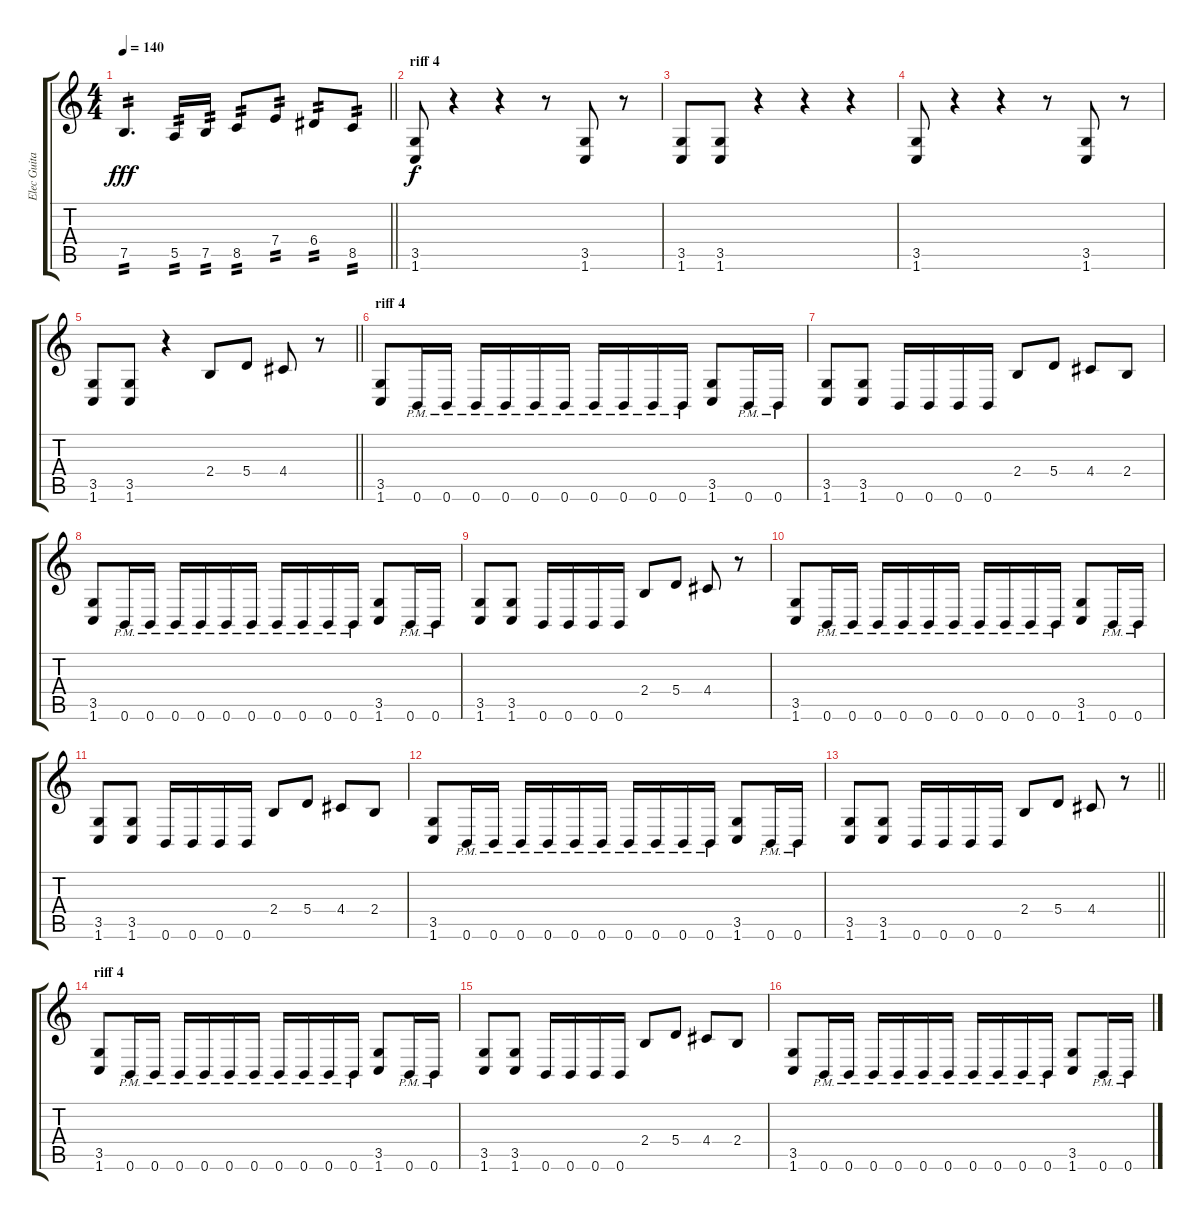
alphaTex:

\track ("Elec Guitar 2" "Elec Guita") {instrument distortionguitar}
\staff {score tabs}
\tuning (B3 Gb3 D3 A2 E2 B1) {hide}
\ts (4 4)
\tempo 140
\clef g2
\barLineRight lightlight
\ks c
7.5.4{d tp 2 dy fff} 5.5.16{tp 2} 7.5.16{tp 2} 8.5.8{tp 2} 7.4.8{tp 2} 6.4.8{tp 2} 8.5.8{tp 2} |
\section ("" "riff 4")
(3.5 1.6).8{dy f} r.4 r.4 r.8 (3.5 1.6).8 r.8 |
(3.5 1.6).8 (3.5 1.6).8 r.4 r.4 r.4 |
(3.5 1.6).8 r.4 r.4 r.8 (3.5 1.6).8 r.8 |
\barLineRight lightlight
(3.5 1.6).8 (3.5 1.6).8 r.4 2.4.8 5.4.8 4.4.8 r.8 |
\section ("" "riff 4")
(3.5 1.6).8 0.6{pm}.16 0.6{pm}.16 0.6{pm}.16 0.6{pm}.16 0.6{pm}.16 0.6{pm}.16 0.6{pm}.16 0.6{pm}.16 0.6{pm}.16 0.6{pm}.16 (3.5 1.6).8 0.6{pm}.16 0.6{pm}.16 |
(3.5 1.6).8 (3.5 1.6).8 0.6.16 0.6.16 0.6.16 0.6.16 2.4.8 5.4.8 4.4.8 2.4.8 |
(3.5 1.6).8 0.6{pm}.16 0.6{pm}.16 0.6{pm}.16 0.6{pm}.16 0.6{pm}.16 0.6{pm}.16 0.6{pm}.16 0.6{pm}.16 0.6{pm}.16 0.6{pm}.16 (3.5 1.6).8 0.6{pm}.16 0.6{pm}.16 |
(3.5 1.6).8 (3.5 1.6).8 0.6.16 0.6.16 0.6.16 0.6.16 2.4.8 5.4.8 4.4.8 r.8 |
(3.5 1.6).8 0.6{pm}.16 0.6{pm}.16 0.6{pm}.16 0.6{pm}.16 0.6{pm}.16 0.6{pm}.16 0.6{pm}.16 0.6{pm}.16 0.6{pm}.16 0.6{pm}.16 (3.5 1.6).8 0.6{pm}.16 0.6{pm}.16 |
(3.5 1.6).8 (3.5 1.6).8 0.6.16 0.6.16 0.6.16 0.6.16 2.4.8 5.4.8 4.4.8 2.4.8 |
(3.5 1.6).8 0.6{pm}.16 0.6{pm}.16 0.6{pm}.16 0.6{pm}.16 0.6{pm}.16 0.6{pm}.16 0.6{pm}.16 0.6{pm}.16 0.6{pm}.16 0.6{pm}.16 (3.5 1.6).8 0.6{pm}.16 0.6{pm}.16 |
\barLineRight lightlight
(3.5 1.6).8 (3.5 1.6).8 0.6.16 0.6.16 0.6.16 0.6.16 2.4.8 5.4.8 4.4.8 r.8 |
\section ("" "riff 4")
(3.5 1.6).8 0.6{pm}.16 0.6{pm}.16 0.6{pm}.16 0.6{pm}.16 0.6{pm}.16 0.6{pm}.16 0.6{pm}.16 0.6{pm}.16 0.6{pm}.16 0.6{pm}.16 (3.5 1.6).8 0.6{pm}.16 0.6{pm}.16 |
(3.5 1.6).8 (3.5 1.6).8 0.6.16 0.6.16 0.6.16 0.6.16 2.4.8 5.4.8 4.4.8 2.4.8 |
(3.5 1.6).8 0.6{pm}.16 0.6{pm}.16 0.6{pm}.16 0.6{pm}.16 0.6{pm}.16 0.6{pm}.16 0.6{pm}.16 0.6{pm}.16 0.6{pm}.16 0.6{pm}.16 (3.5 1.6).8 0.6{pm}.16 0.6{pm}.16
